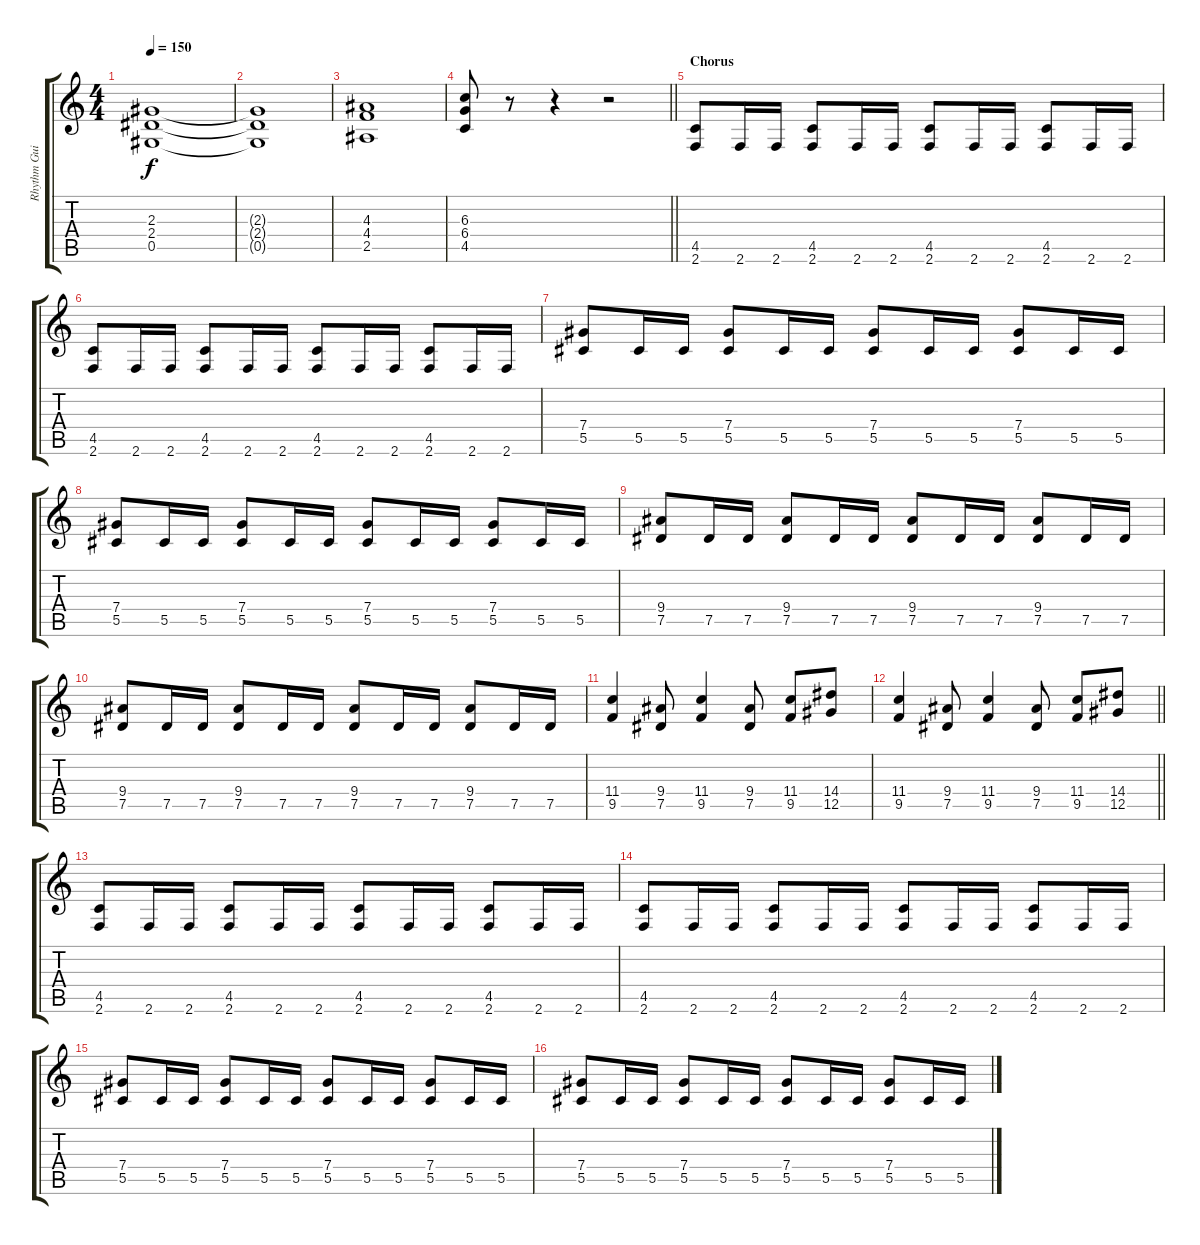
\track ("Rhythm Guitar" "Rhythm Gui") {instrument distortionguitar}
\staff {score tabs}
\tuning (Eb4 Bb3 Gb3 Db3 Ab2 Eb2) {hide}
\ts (4 4)
\tempo 150
\clef g2
\ks c
(2.3 2.4 0.5).1{dy f} |
(2.3{t} 2.4{t} 0.5{t}).1 |
(4.3 4.4 2.5).1 |
\barLineRight lightlight
(6.3 6.4 4.5).8 r.8 r.4 r.2 |
\section ("" "Chorus")
(4.5 2.6).8 2.6.16 2.6.16 (4.5 2.6).8 2.6.16 2.6.16 (4.5 2.6).8 2.6.16 2.6.16 (4.5 2.6).8 2.6.16 2.6.16 |
(4.5 2.6).8 2.6.16 2.6.16 (4.5 2.6).8 2.6.16 2.6.16 (4.5 2.6).8 2.6.16 2.6.16 (4.5 2.6).8 2.6.16 2.6.16 |
(7.4 5.5).8 5.5.16 5.5.16 (7.4 5.5).8 5.5.16 5.5.16 (7.4 5.5).8 5.5.16 5.5.16 (7.4 5.5).8 5.5.16 5.5.16 |
(7.4 5.5).8 5.5.16 5.5.16 (7.4 5.5).8 5.5.16 5.5.16 (7.4 5.5).8 5.5.16 5.5.16 (7.4 5.5).8 5.5.16 5.5.16 |
(9.4 7.5).8 7.5.16 7.5.16 (9.4 7.5).8 7.5.16 7.5.16 (9.4 7.5).8 7.5.16 7.5.16 (9.4 7.5).8 7.5.16 7.5.16 |
(9.4 7.5).8 7.5.16 7.5.16 (9.4 7.5).8 7.5.16 7.5.16 (9.4 7.5).8 7.5.16 7.5.16 (9.4 7.5).8 7.5.16 7.5.16 |
(11.4 9.5).4 (9.4 7.5).8 (11.4 9.5).4 (9.4 7.5).8 (11.4 9.5).8 (14.4 12.5).8 |
\barLineRight lightlight
(11.4 9.5).4 (9.4 7.5).8 (11.4 9.5).4 (9.4 7.5).8 (11.4 9.5).8 (14.4 12.5).8 |
(4.5 2.6).8 2.6.16 2.6.16 (4.5 2.6).8 2.6.16 2.6.16 (4.5 2.6).8 2.6.16 2.6.16 (4.5 2.6).8 2.6.16 2.6.16 |
(4.5 2.6).8 2.6.16 2.6.16 (4.5 2.6).8 2.6.16 2.6.16 (4.5 2.6).8 2.6.16 2.6.16 (4.5 2.6).8 2.6.16 2.6.16 |
(7.4 5.5).8 5.5.16 5.5.16 (7.4 5.5).8 5.5.16 5.5.16 (7.4 5.5).8 5.5.16 5.5.16 (7.4 5.5).8 5.5.16 5.5.16 |
(7.4 5.5).8 5.5.16 5.5.16 (7.4 5.5).8 5.5.16 5.5.16 (7.4 5.5).8 5.5.16 5.5.16 (7.4 5.5).8 5.5.16 5.5.16
